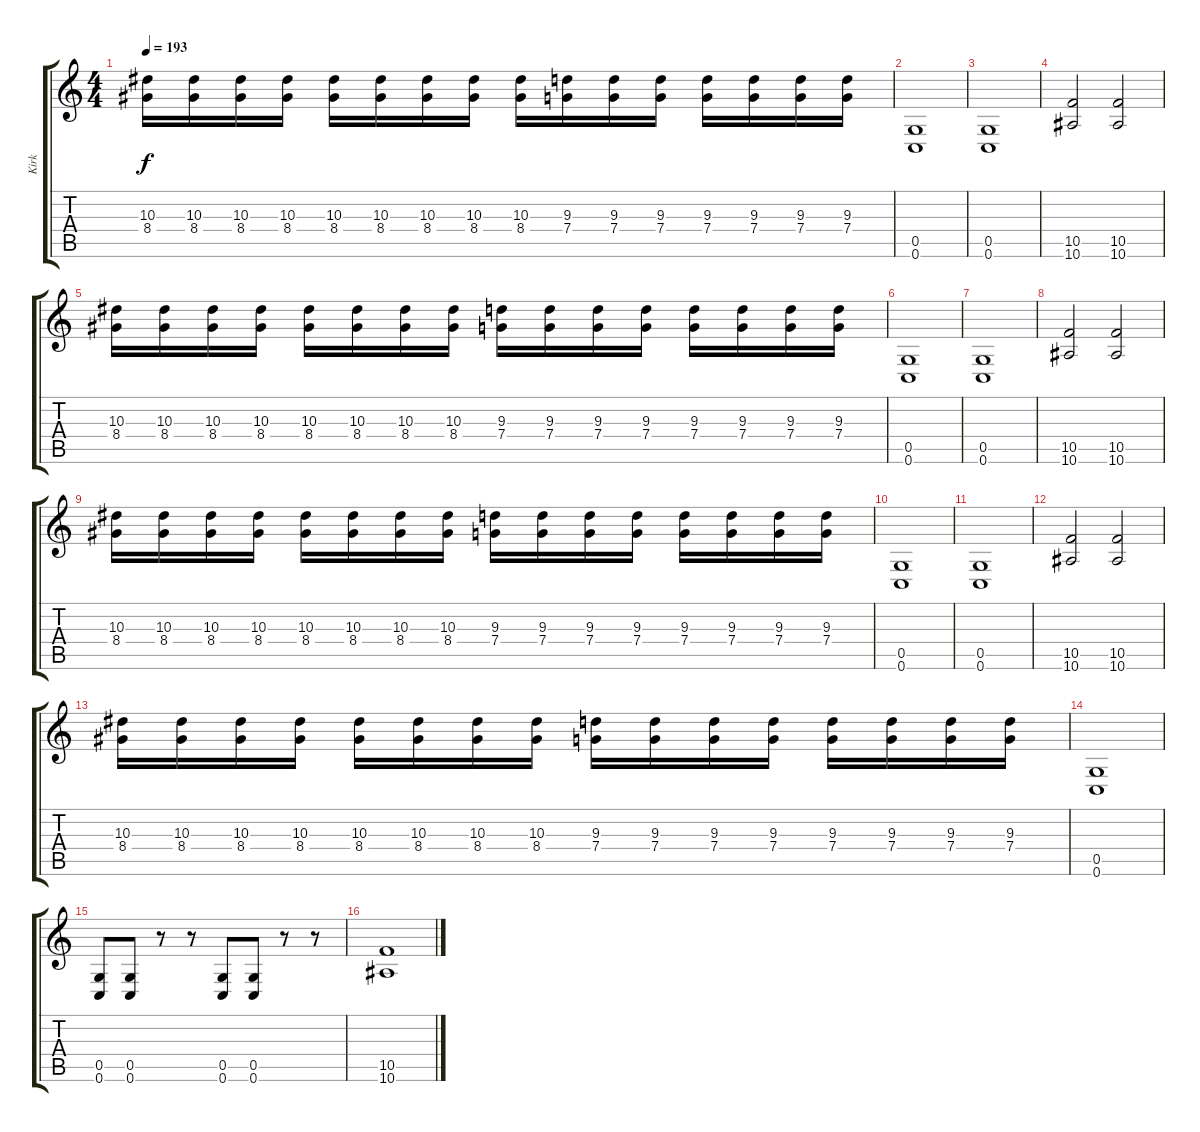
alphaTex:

\track ("Kirk" "Kirk") {instrument distortionguitar}
\staff {score tabs}
\tuning (D4 A3 F3 C3 G2 C2) {hide}
\ts (4 4)
\tempo 193
\clef g2
\ks c
(10.3 8.4).16{dy f} (10.3 8.4).16 (10.3 8.4).16 (10.3 8.4).16 (10.3 8.4).16 (10.3 8.4).16 (10.3 8.4).16 (10.3 8.4).16 (10.3 8.4).16 (9.3 7.4).16 (9.3 7.4).16 (9.3 7.4).16 (9.3 7.4).16 (9.3 7.4).16 (9.3 7.4).16 (9.3 7.4).16 |
(0.5 0.6).1{volume 16 instrument distortionguitar} |
(0.5 0.6).1{volume 16 instrument distortionguitar} |
(10.5 10.6).2 (10.5 10.6).2 |
(10.3 8.4).16 (10.3 8.4).16 (10.3 8.4).16 (10.3 8.4).16 (10.3 8.4).16 (10.3 8.4).16 (10.3 8.4).16 (10.3 8.4).16 (9.3 7.4).16 (9.3 7.4).16 (9.3 7.4).16 (9.3 7.4).16 (9.3 7.4).16 (9.3 7.4).16 (9.3 7.4).16 (9.3 7.4).16 |
(0.5 0.6).1{volume 16 instrument distortionguitar} |
(0.5 0.6).1{volume 16 instrument distortionguitar} |
(10.5 10.6).2 (10.5 10.6).2 |
(10.3 8.4).16 (10.3 8.4).16 (10.3 8.4).16 (10.3 8.4).16 (10.3 8.4).16 (10.3 8.4).16 (10.3 8.4).16 (10.3 8.4).16 (9.3 7.4).16 (9.3 7.4).16 (9.3 7.4).16 (9.3 7.4).16 (9.3 7.4).16 (9.3 7.4).16 (9.3 7.4).16 (9.3 7.4).16 |
(0.5 0.6).1{volume 16 instrument distortionguitar} |
(0.5 0.6).1{volume 16 instrument distortionguitar} |
(10.5 10.6).2 (10.5 10.6).2 |
(10.3 8.4).16 (10.3 8.4).16 (10.3 8.4).16 (10.3 8.4).16 (10.3 8.4).16 (10.3 8.4).16 (10.3 8.4).16 (10.3 8.4).16 (9.3 7.4).16 (9.3 7.4).16 (9.3 7.4).16 (9.3 7.4).16 (9.3 7.4).16 (9.3 7.4).16 (9.3 7.4).16 (9.3 7.4).16 |
(0.5 0.6).1 |
(0.5 0.6).8 (0.5 0.6).8 r.8 r.8 (0.5 0.6).8 (0.5 0.6).8 r.8 r.8 |
(10.5 10.6).1
